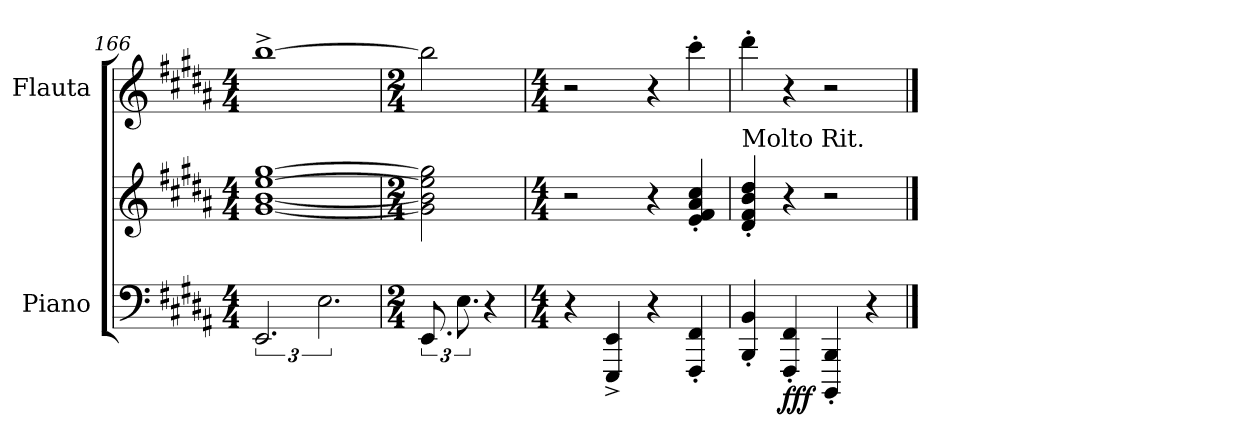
**kern	**kern	**dynam	**kern
*part2	*part2	*part2	*part1
*staff3	*staff2	*staff2/3	*staff1
*I"Piano	*	*	*I"Flauta
*I'Pno.	*	*	*I'Fl.
*clefF4	*clefG2	*	*clefG2
*k[f#c#g#d#a#]	*k[f#c#g#d#a#]	*	*k[f#c#g#d#a#]
*M4/4	*M4/4	*	*M4/4
=166	=166	=166	=166
3.EE	[1g# [1b [1ee [1gg#	.	[1bb^
3.E	.	.	.
!!LO:PB:g=z
=167	=167	=167	=167
*M2/4	*M2/4	*	*M2/4
12.EE/	2g#\] 2b\] 2ee\] 2gg#\]	.	2bb\]
12.E\	.	.	.
4r	.	.	.
=168	=168	=168	=168
*M4/4	*M4/4	*	*M4/4
4r	2r	.	2r
4EEE/^ 4EE/^	.	.	.
4r	4r	.	4r
4FFF#/' 4FF#/'	4e/' 4f#/' 4a#/' 4cc#/'	.	4ccc#'\
=169	=169	=169	=169
*	*	*	*MM110
!	!LO:TX:a:t=Molto Rit.	!	!
4BBB/' 4BB/'	4d#/' 4f#/' 4b/' 4dd#/'	.	4ddd#'\
*	*	*	*MM80
!	!	!LO:DY:b=2	!
4FFF#/' 4FF#/'	4r	fff	4r
4BBBB/' 4BBB/'	2r	.	2r
4r	.	.	.
==	==	==	==
*-	*-	*-	*-
